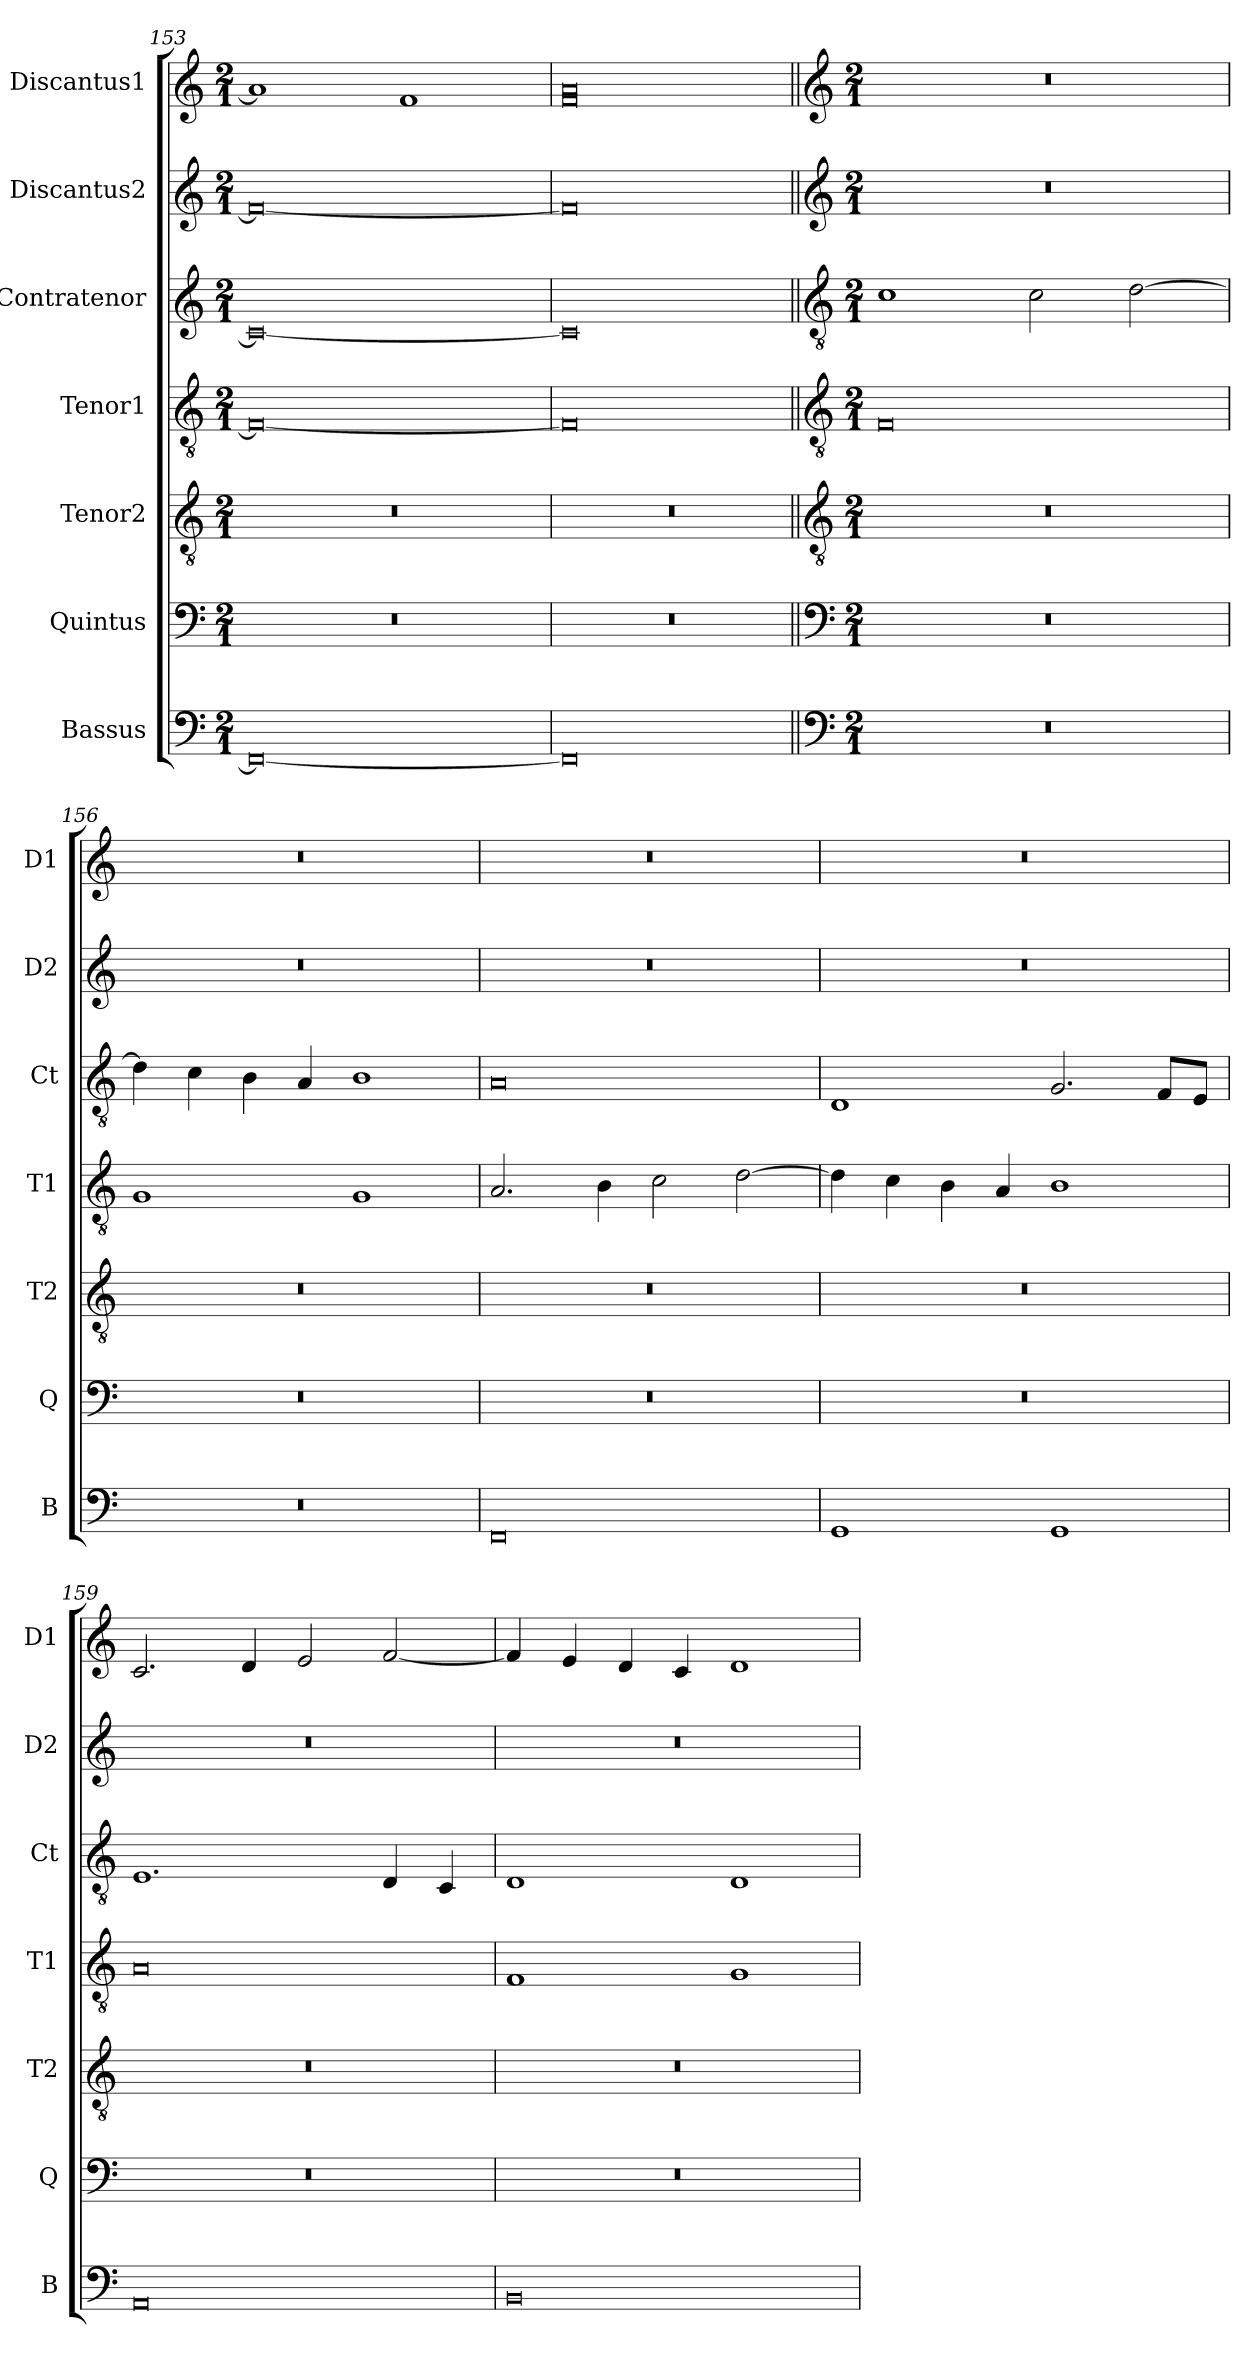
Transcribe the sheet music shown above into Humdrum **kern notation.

**kern	**kern	**kern	**kern	**kern	**kern	**kern
*part7	*part6	*part5	*part4	*part3	*part2	*part1
*staff7	*staff6	*staff5	*staff4	*staff3	*staff2	*staff1
*I"Bassus	*I"Quintus	*I"Tenor2	*I"Tenor1	*I"Contratenor	*I"Discantus2	*I"Discantus1
*I'B	*I'Q	*I'T2	*I'T1	*I'Ct	*I'D2	*I'D1
*clefF4	*clefF4	*clefGv2	*clefGv2	*clefG2	*clefG2	*clefG2
*k[]	*k[]	*k[]	*k[]	*k[]	*k[]	*k[]
*M2/1	*M2/1	*M2/1	*M2/1	*M2/1	*M2/1	*M2/1
=153	=153	=153	=153	=153	=153	=153
0FF/_	0r	0r	0F/_	0c/_	0f/_	1a/]
.	.	.	.	.	.	1f/
=154	=154	=154	=154	=154	=154	=154
*	*	*	*	*	*	*^
0FF/]	0r	0r	0F/]	0c/]	0f/]	0f\	0a/
*	*	*	*	*	*	*v	*v
!!LO:LB:g=z
=155||	=155||	=155||	=155||	=155||	=155||	=155||
*clefF4	*clefF4	*clefGv2	*clefGv2	*clefGv2	*clefG2	*clefG2
*k[]	*k[]	*k[]	*k[]	*k[]	*k[]	*k[]
*M2/1	*M2/1	*M2/1	*M2/1	*M2/1	*M2/1	*M2/1
0r	0r	0r	0F/	1c\	0r	0r
.	.	.	.	2c\	.	.
.	.	.	.	[2d\	.	.
=156	=156	=156	=156	=156	=156	=156
0r	0r	0r	1G/	4d\]	0r	0r
.	.	.	.	4c\	.	.
.	.	.	.	4B\	.	.
.	.	.	.	4A/	.	.
.	.	.	1G/	1B\	.	.
=157	=157	=157	=157	=157	=157	=157
0FF/	0r	0r	2.A/	0A/	0r	0r
.	.	.	4B\	.	.	.
.	.	.	2c\	.	.	.
.	.	.	[2d\	.	.	.
=158	=158	=158	=158	=158	=158	=158
1GG/	0r	0r	4d\]	1D/	0r	0r
.	.	.	4c\	.	.	.
.	.	.	4B\	.	.	.
.	.	.	4A/	.	.	.
1GG/	.	.	1B\	2.G/	.	.
.	.	.	.	8F/L	.	.
.	.	.	.	8E/J	.	.
=159	=159	=159	=159	=159	=159	=159
0AA/	0r	0r	0A/	1.E/	0r	2.c/
.	.	.	.	.	.	4d/
.	.	.	.	.	.	2e/
.	.	.	.	4D/	.	[2f/
.	.	.	.	4C/	.	.
=160	=160	=160	=160	=160	=160	=160
0BB/	0r	0r	1F/	1D/	0r	4f/]
.	.	.	.	.	.	4e/
.	.	.	.	.	.	4d/
.	.	.	.	.	.	4c/
.	.	.	1G/	1D/	.	1d/
=	=	=	=	=	=	=
*-	*-	*-	*-	*-	*-	*-
